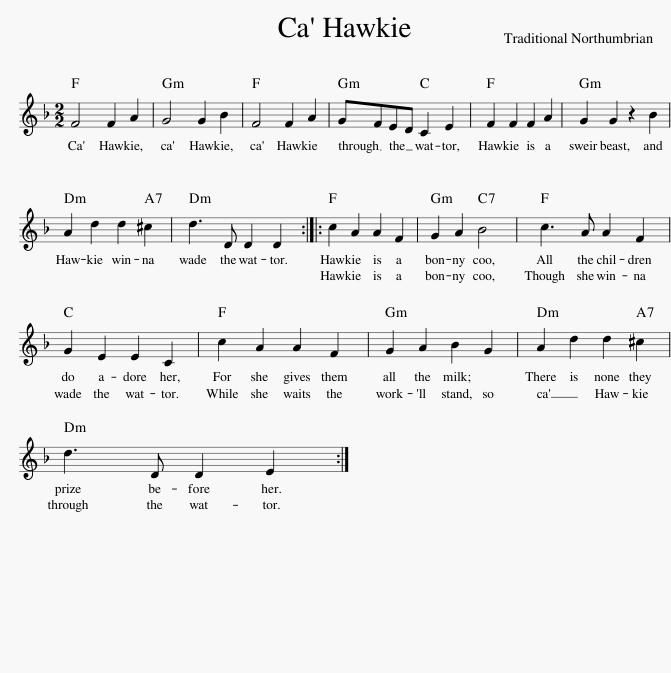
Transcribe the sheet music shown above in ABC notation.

X:1
L:1/8
M:2/2
I:linebreak $
K:F
V:1 treble
V:1
 F4 F2 A2 | G4 G2 B2 | F4 F2 A2 | GFED C2 E2 | F2 F2 F2 A2 | %5
 G2 G2 z2 B2 |$ A2 d2 d2 ^c2 | d3 D D2 D2 :: c2 A2 A2 F2 | G2 A2 B4 | %10
 c3 A A2 F2 |$ G2 E2 E2 C2 | c2 A2 A2 F2 | G2 A2 B2 G2 | A2 d2 d2 ^c2 |$ %15
 d3 D D2 E2 :| %16
